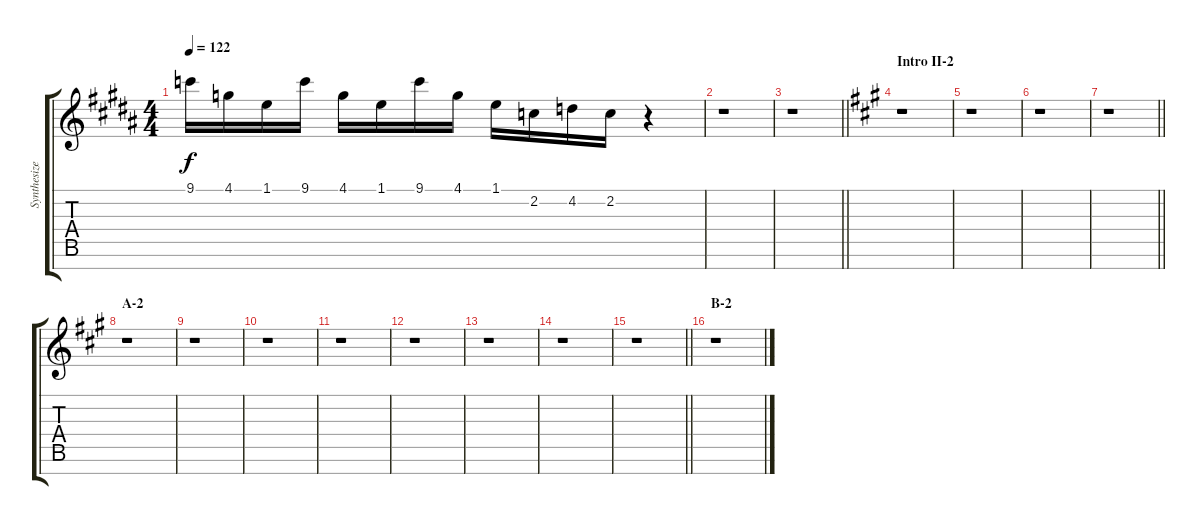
\track ("Synthesizer I" "Synthesize") {instrument lead2sawtooth}
\staff {score tabs}
\tuning (Eb5 Bb4 Gb4 Db4 Ab3 Eb3 Bb2) {hide}
\ts (4 4)
\tempo 122
\clef g2
\ks b
9.1.16{dy f} 4.1.16 1.1.16 9.1.16 4.1.16 1.1.16 9.1.16 4.1.16 1.1.16 2.2.16 4.2.16 2.2.16 r.4 |
r.1 |
\barLineRight lightlight
r.1 |
\section ("" "Intro II-2")
\ks a
r.1 |
r.1 |
r.1 |
\barLineRight lightlight
r.1 |
\section ("" "A-2")
r.1 |
r.1 |
r.1 |
r.1 |
r.1 |
r.1 |
r.1 |
\barLineRight lightlight
r.1 |
\section ("" "B-2")
r.1
